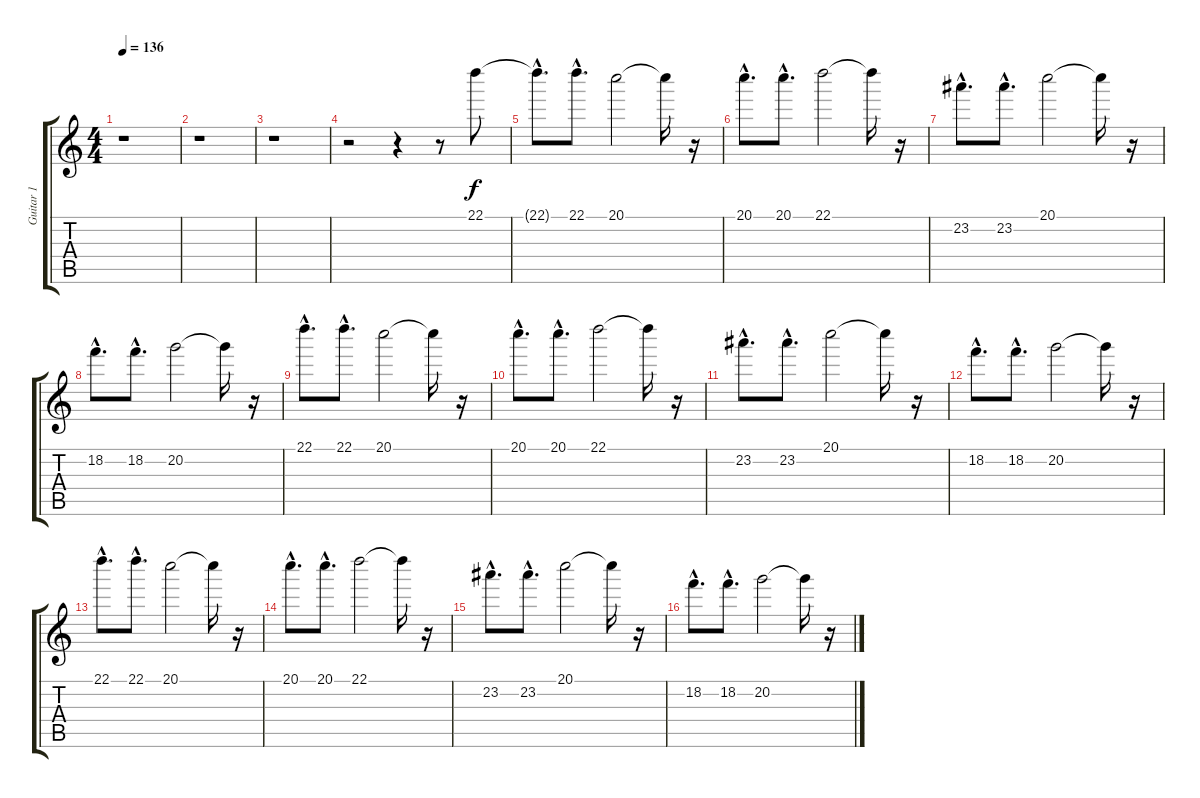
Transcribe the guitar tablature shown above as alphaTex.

\track ("Guitar 1" "Guitar 1") {instrument distortionguitar}
\staff {score tabs}
\tuning (E4 B3 G3 D3 A2 E2) {hide}
\ts (4 4)
\tempo 136
\clef g2
\ks c
r.1{dy f instrument distortionguitar} |
r.1 |
r.1 |
r.2 r.4 r.8 22.1.8 |
22.1{hac t}.8{d} 22.1{hac}.8{d} 20.1.2 20.1{t}.16 r.16 |
20.1{hac}.8{d} 20.1{hac}.8{d} 22.1.2 22.1{t}.16 r.16 |
23.2{hac}.8{d} 23.2{hac}.8{d} 20.1.2 20.1{t}.16 r.16 |
18.2{hac}.8{d} 18.2{hac}.8{d} 20.2.2 20.2{t}.16 r.16 |
22.1{hac}.8{d} 22.1{hac}.8{d} 20.1.2 20.1{t}.16 r.16 |
20.1{hac}.8{d} 20.1{hac}.8{d} 22.1.2 22.1{t}.16 r.16 |
23.2{hac}.8{d} 23.2{hac}.8{d} 20.1.2 20.1{t}.16 r.16 |
18.2{hac}.8{d} 18.2{hac}.8{d} 20.2.2 20.2{t}.16 r.16 |
22.1{hac}.8{d} 22.1{hac}.8{d} 20.1.2 20.1{t}.16 r.16 |
20.1{hac}.8{d} 20.1{hac}.8{d} 22.1.2 22.1{t}.16 r.16 |
23.2{hac}.8{d} 23.2{hac}.8{d} 20.1.2 20.1{t}.16 r.16 |
18.2{hac}.8{d} 18.2{hac}.8{d} 20.2.2 20.2{t}.16 r.16
